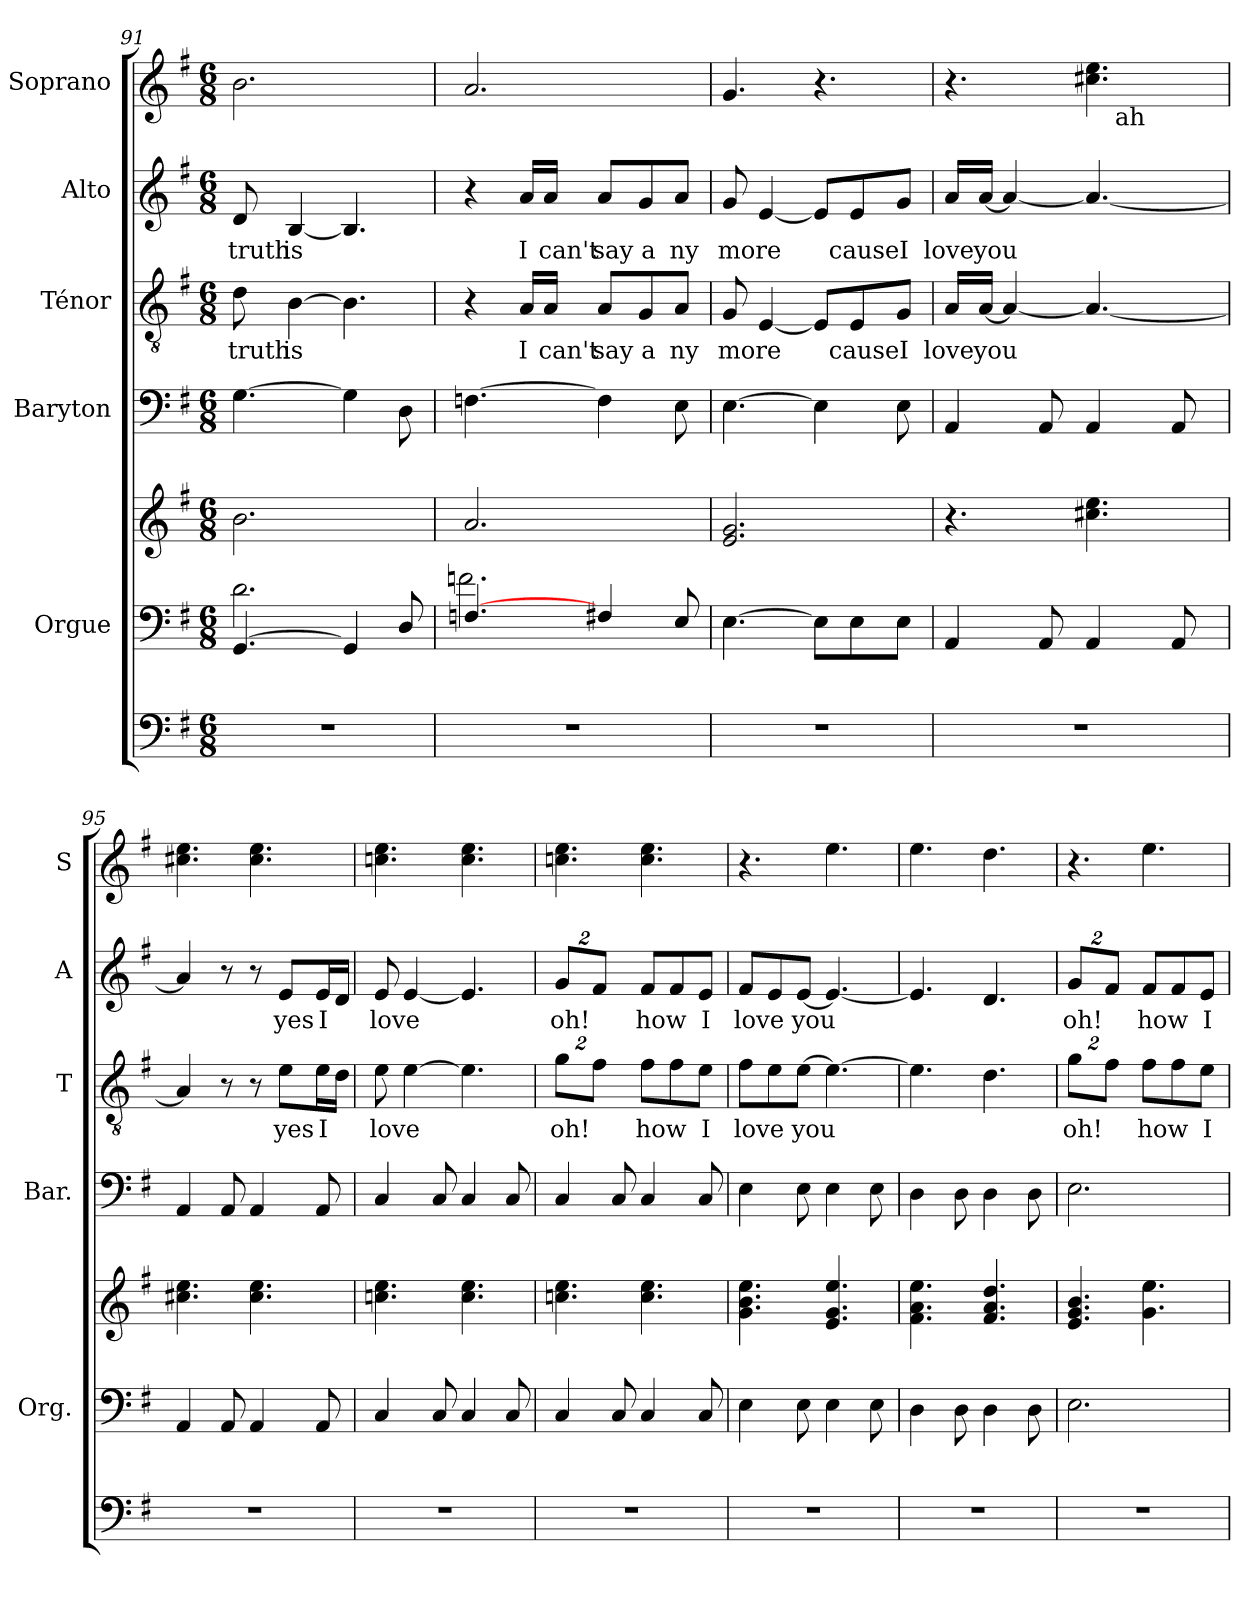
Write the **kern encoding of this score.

**kern	**kern	**kern	**kern	**kern	**text	**kern	**text	**kern
*part6	*part5	*part5	*part4	*part3	*part3	*part2	*part2	*part1
*staff7	*staff6	*staff5	*staff4	*staff3	*staff3	*staff2	*staff2	*staff1
*	*I"Orgue	*	*I"Baryton	*I"Ténor	*	*I"Alto	*	*I"Soprano
*	*I'Org.	*	*I'Bar.	*I'T	*	*I'A	*	*I'S
*clefF4	*clefF4	*clefG2	*clefF4	*clefGv2	*	*clefG2	*	*clefG2
*k[f#]	*k[f#]	*k[f#]	*k[f#]	*k[f#]	*	*k[f#]	*	*k[f#]
*e:	*e:	*e:	*e:	*e:	*	*e:	*	*e:
*M6/8	*M6/8	*M6/8	*M6/8	*M6/8	*	*M6/8	*	*M6/8
=91	=91	=91	=91	=91	=91	=91	=91	=91
*	*^	*	*	*	*	*	*	*
!	!	!	!	!	!	!LO:LY:b	!	!LO:LY:b	!
2.r	[>4.GG/	2.d\	2.b\	[4.G\	8d\	truth	8d/	truth	2.b\
!	!	!	!	!	!	!LO:LY:b	!	!LO:LY:b	!
.	.	.	.	.	[4B\	is	[4B/	is	.
.	4GG/]	.	.	4G\]	4.B\]	.	4.B/]	.	.
.	8D/	.	.	8D\	.	.	.	.	.
!!LO:LB:g=z
=92	=92	=92	=92	=92	=92	=92	=92	=92	=92
2.r	[>4.Fn/	2.fn\	2.a/	[4.Fn\	4r	.	4r	.	2.a/
!	!	!	!	!	!	!LO:LY:b	!	!LO:LY:b	!
.	.	.	.	.	16A/LL	I	16a/LL	I	.
!	!	!	!	!	!	!LO:LY:b	!	!LO:LY:b	!
.	.	.	.	.	16A/JJ	can't	16a/JJ	can't	.
!	!	!	!	!	!	!LO:LY:b	!	!LO:LY:b	!
.	4F#/	.	.	4F\]	8A/L	say	8a/L	say	.
!	!	!	!	!	!	!LO:LY:b	!	!LO:LY:b	!
.	.	.	.	.	8G/	a	8g/	a	.
!	!	!	!	!	!	!LO:LY:b	!	!LO:LY:b	!
.	8E/	.	.	8E\	8A/J	ny	8a/J	ny	.
*	*v	*v	*	*	*	*	*	*	*
=93	=93	=93	=93	=93	=93	=93	=93	=93
!	!	!	!	!	!LO:LY:b	!	!LO:LY:b	!
2.r	[4.E\	2.e/ 2.g/	[4.E\	8G/	more	8g/	more	4.g/
.	.	.	.	[4E/	.	[4e/	.	.
.	8E\L]	.	4E\]	8E/L]	.	8e/L]	.	4.r
!	!	!	!	!	!LO:LY:b	!	!LO:LY:b	!
.	8E\	.	.	8E/	cause	8e/	cause	.
!	!	!	!	!	!LO:LY:b	!	!LO:LY:b	!
.	8E\J	.	8E\	8G/J	I	8g/J	I	.
=94	=94	=94	=94	=94	=94	=94	=94	=94
!	!	!	!	!	!LO:LY:b	!	!LO:LY:b	!
*	*	*	*	*	*	*	*	*^
2.r	4AA/	4.r	4AA/	16A/LL	love	16a/LL	love	4.r	3ryy
!	!	!	!	!	!LO:LY:b	!	!LO:LY:b	!	!
.	.	.	.	[16A/JJ	you	[16a/JJ	you	.	.
.	.	.	.	4A/_	.	4a/_	.	.	.
.	8AA/	.	8AA/	.	.	.	.	.	.
.	.	.	.	.	.	.	.	.	12ryy
.	4AA/	4.cc#X\ 4.ee\	4AA/	4.A/_	.	4.a/_	.	4.cc#X\ 4.ee\	.
.	.	.	.	.	.	.	.	.	96.ryy
!	!	!	!	!	!	!	!	!	!LO:TX:b:t=ah
.	.	.	.	.	.	.	.	.	6ryy
.	.	.	.	.	.	.	.	.	12ryy
.	8AA/	.	8AA/	.	.	.	.	.	.
.	.	.	.	.	.	.	.	.	24ryy
.	.	.	.	.	.	.	.	.	48ryy
.	.	.	.	.	.	.	.	.	192ryy
*	*	*	*	*	*	*	*	*v	*v
=95	=95	=95	=95	=95	=95	=95	=95	=95
2.r	4AA/	4.cc#X\ 4.ee\	4AA/	4A/]	.	4a/]	.	4.cc#X\ 4.ee\
.	8AA/	.	8AA/	8r	.	8r	.	.
.	4AA/	4.cc#\ 4.ee\	4AA/	8r	.	8r	.	4.cc#\ 4.ee\
!	!	!	!	!	!LO:LY:b	!	!LO:LY:b	!
.	.	.	.	8e\L	yes	8e/L	yes	.
!	!	!	!	!	!LO:LY:b	!	!LO:LY:b	!
.	8AA/	.	8AA/	16e\L	I	16e/L	I	.
.	.	.	.	16d\JJ	.	16d/JJ	.	.
=96	=96	=96	=96	=96	=96	=96	=96	=96
!	!	!	!	!	!LO:LY:b	!	!LO:LY:b	!
2.r	4C/	4.ccn\ 4.ee\	4C/	8e\	love	8e/	love	4.ccn\ 4.ee\
.	.	.	.	[4e\	.	[4e/	.	.
.	8C/	.	8C/	.	.	.	.	.
.	4C/	4.cc\ 4.ee\	4C/	4.e\]	.	4.e/]	.	4.cc\ 4.ee\
.	8C/	.	8C/	.	.	.	.	.
=97	=97	=97	=97	=97	=97	=97	=97	=97
!	!	!	!	!	!LO:LY:b	!	!LO:LY:b	!
2.r	4C/	4.ccn\ 4.ee\	4C/	16%3g\L	oh!	16%3g/L	oh!	4.ccn\ 4.ee\
.	.	.	.	16%3f#\J	.	16%3f#/J	.	.
.	8C/	.	8C/	.	.	.	.	.
!	!	!	!	!	!LO:LY:b	!	!LO:LY:b	!
.	4C/	4.cc\ 4.ee\	4C/	8f#\L	how	8f#/L	how	4.cc\ 4.ee\
.	.	.	.	8f#\	.	8f#/	.	.
!	!	!	!	!	!LO:LY:b	!	!LO:LY:b	!
.	8C/	.	8C/	8e\J	I	8e/J	I	.
!!LO:PB:g=z
=98	=98	=98	=98	=98	=98	=98	=98	=98
!	!	!	!	!	!LO:LY:b	!	!LO:LY:b	!
2.r	4E\	4.g\ 4.b\ 4.ee\	4E\	8f#\L	love	8f#/L	love	4.r
.	.	.	.	8e\	.	8e/	.	.
!	!	!	!	!	!LO:LY:b	!	!LO:LY:b	!
.	8E\	.	8E\	[8e\J	you	[8e/J	you	.
.	4E\	4.e/ 4.g/ 4.ee/	4E\	4.e\_	.	4.e/_	.	4.ee\
.	8E\	.	8E\	.	.	.	.	.
=99	=99	=99	=99	=99	=99	=99	=99	=99
2.r	4D\	4.f#\ 4.a\ 4.ee\	4D\	4.e\]	.	4.e/]	.	4.ee\
.	8D\	.	8D\	.	.	.	.	.
.	4D\	4.f#/ 4.a/ 4.dd/	4D\	4.d\	.	4.d/	.	4.dd\
.	8D\	.	8D\	.	.	.	.	.
=100	=100	=100	=100	=100	=100	=100	=100	=100
!	!	!	!	!	!LO:LY:b	!	!LO:LY:b	!
2.r	2.E\	4.e/ 4.g/ 4.b/	2.E\	16%3g\L	oh!	16%3g/L	oh!	4.r
.	.	.	.	16%3f#\J	.	16%3f#/J	.	.
!	!	!	!	!	!LO:LY:b	!	!LO:LY:b	!
.	.	4.g\ 4.ee\	.	8f#\L	how	8f#/L	how	4.ee\
.	.	.	.	8f#\	.	8f#/	.	.
!	!	!	!	!	!LO:LY:b	!	!LO:LY:b	!
.	.	.	.	8e\J	I	8e/J	I	.
=	=	=	=	=	=	=	=	=
*-	*-	*-	*-	*-	*-	*-	*-	*-
